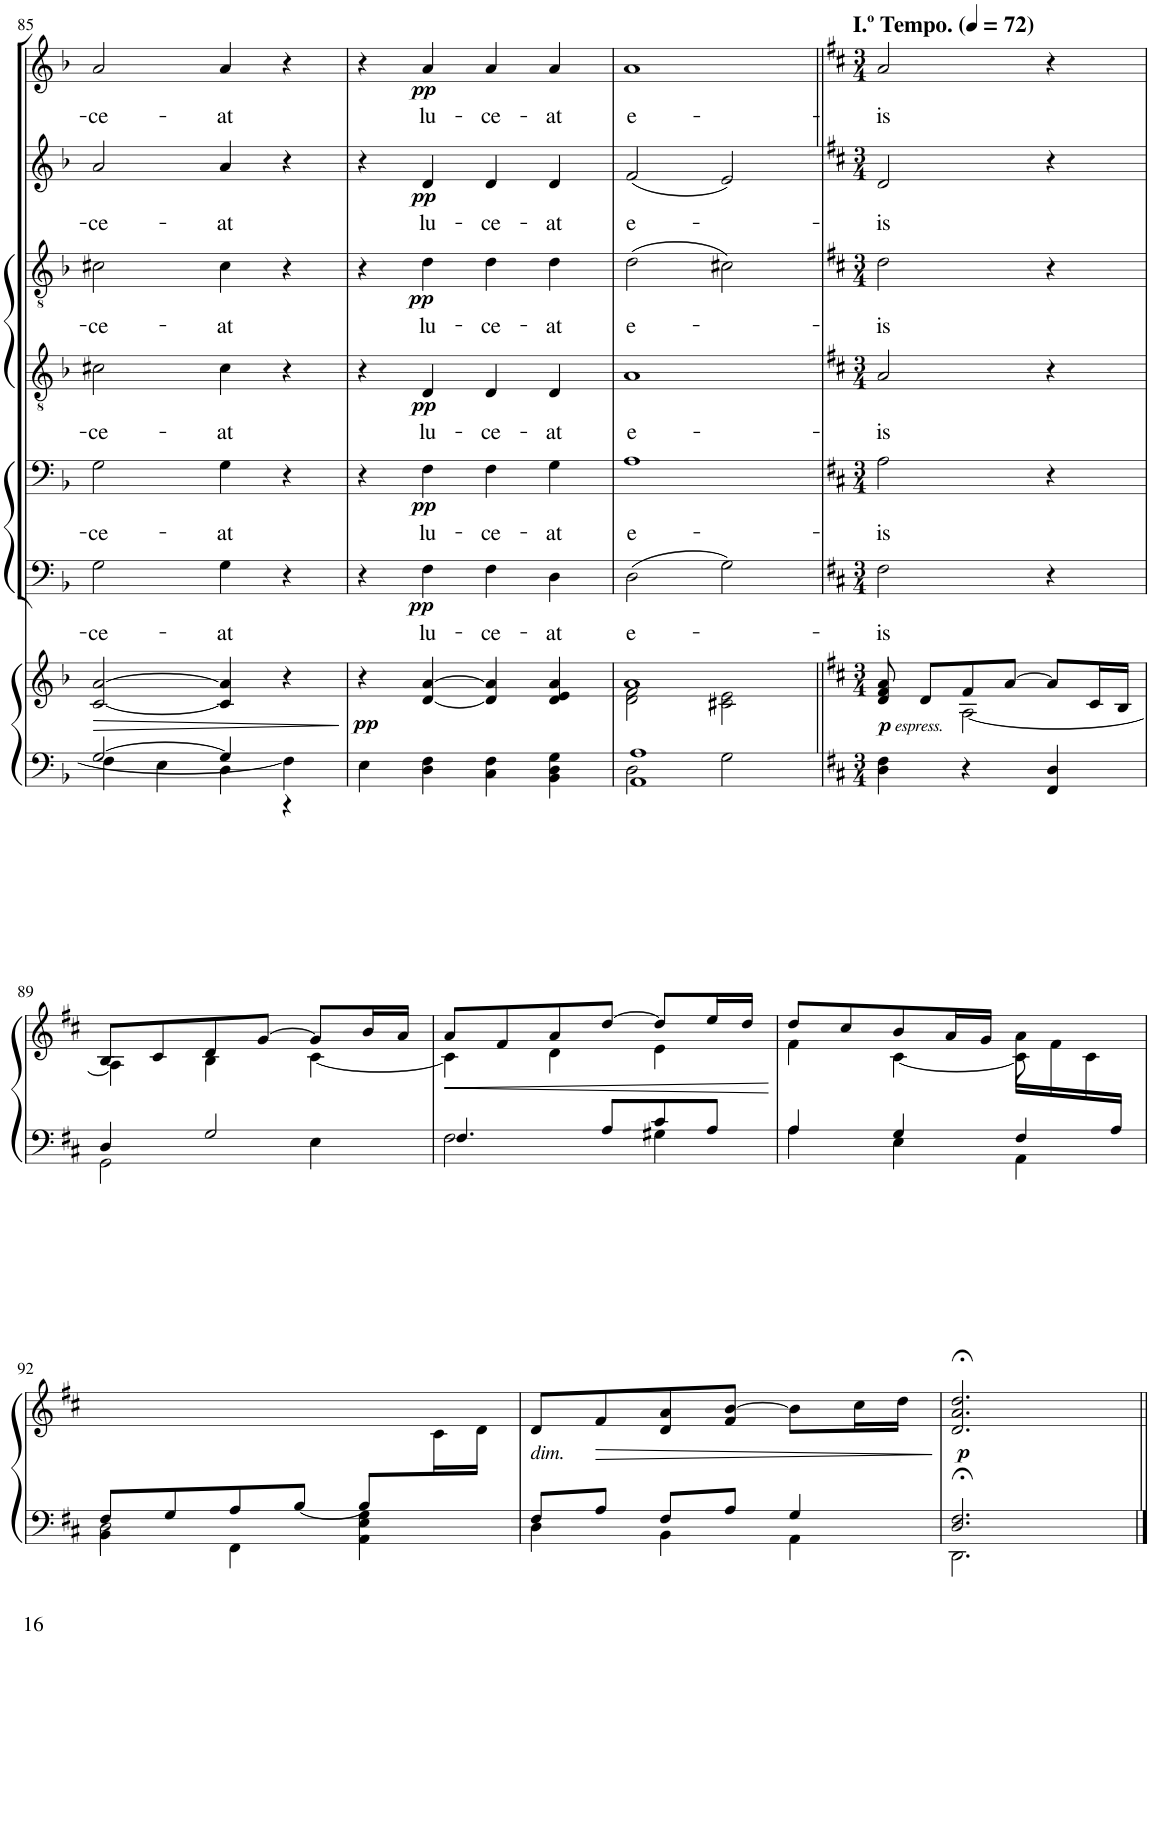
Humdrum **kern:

**kern	**kern	**dynam	**kern	**text	**dynam	**kern	**text	**dynam	**kern	**text	**dynam	**kern	**text	**dynam	**kern	**text	**dynam	**kern	**text	**dynam
*part7	*part7	*part7	*part6	*part6	*part6	*part5	*part5	*part5	*part4	*part4	*part4	*part3	*part3	*part3	*part2	*part2	*part2	*part1	*part1	*part1
*staff8	*staff7	*staff7/8	*staff6	*staff6	*staff6	*staff5	*staff5	*staff5	*staff4	*staff4	*staff4	*staff3	*staff3	*staff3	*staff2	*staff2	*staff2	*staff1	*staff1	*staff1
*I"PIANO	*	*	*I"BASSES II	*	*	*I"BASSES I	*	*	*I"TÉNORS II	*	*	*I"TÉNORS I	*	*	*I"ALTOS	*	*	*I"SOPRANOS	*	*
*I'Pno	*	*	*	*	*	*	*	*	*	*	*	*	*	*	*	*	*	*	*	*
!!LO:PB:g=z
*clefF4	*clefG2	*	*clefF4	*	*	*clefF4	*	*	*clefGv2	*	*	*clefGv2	*	*	*clefG2	*	*	*clefG2	*	*
*k[b-]	*k[b-]	*	*k[b-]	*	*	*k[b-]	*	*	*k[b-]	*	*	*k[b-]	*	*	*k[b-]	*	*	*k[b-]	*	*
*M4/4	*M4/4	*	*M4/4	*	*	*M4/4	*	*	*M4/4	*	*	*M4/4	*	*	*M4/4	*	*	*M4/4	*	*
*met(c)	*met(c)	*	*met(c)	*	*	*met(c)	*	*	*met(c)	*	*	*met(c)	*	*	*met(c)	*	*	*met(c)	*	*
=85	=85	=85	=85	=85	=85	=85	=85	=85	=85	=85	=85	=85	=85	=85	=85	=85	=85	=85	=85	=85
*^	*	*	*	*	*	*	*	*	*	*	*	*	*	*	*	*	*	*	*	*
!	!	!	!LO:HP:b	!	!LO:LY:b	!	!	!LO:LY:b	!	!	!LO:LY:b	!	!	!LO:LY:b	!	!	!LO:LY:b	!	!	!LO:LY:b	!
[2G/	4F\	[2c/ [2a/	>	2G\	-ce-	.	2G\	-ce-	.	2c#X\	-ce-	.	2c#X\	-ce-	.	2a/	-ce-	.	2a/	-ce-	.
.	4E\	.	.	.	.	.	.	.	.	.	.	.	.	.	.	.	.	.	.	.	.
!	!	!	!	!	!LO:LY:b	!	!	!LO:LY:b	!	!	!LO:LY:b	!	!	!LO:LY:b	!	!	!LO:LY:b	!	!	!LO:LY:b	!
4G/]	4D\	4c/] 4a/]	.	4G\	-at	.	4G\	-at	.	4c#\	-at	.	4c#\	-at	.	4a/	-at	.	4a/	-at	.
4F\]	4r	4r	.	4r	.	.	4r	.	.	4r	.	.	4r	.	.	4r	.	.	4r	.	.
*v	*v	*	*	*	*	*	*	*	*	*	*	*	*	*	*	*	*	*	*	*	*
.	.	]	.	.	.	.	.	.	.	.	.	.	.	.	.	.	.	.	.	.
=86	=86	=86	=86	=86	=86	=86	=86	=86	=86	=86	=86	=86	=86	=86	=86	=86	=86	=86	=86	=86
!	!	!LO:DY:b	!	!	!	!	!	!	!	!	!	!	!	!	!	!	!	!	!	!
4E\	4r	pp	4r	.	.	4r	.	.	4r	.	.	4r	.	.	4r	.	.	4r	.	.
!	!	!	!	!LO:LY:b	!LO:DY:b	!	!LO:LY:b	!LO:DY:b	!	!LO:LY:b	!LO:DY:b	!	!LO:LY:b	!LO:DY:b	!	!LO:LY:b	!LO:DY:b	!	!LO:LY:b	!LO:DY:b
4D\ 4F\	[4d/ [4a/	.	4F\	lu-	pp	4F\	lu-	pp	4D/	lu-	pp	4d\	lu-	pp	4d/	lu-	pp	4a/	lu-	pp
!	!	!	!	!LO:LY:b	!	!	!LO:LY:b	!	!	!LO:LY:b	!	!	!LO:LY:b	!	!	!LO:LY:b	!	!	!LO:LY:b	!
4C\ 4F\	4d/] 4a/]	.	4F\	-ce-	.	4F\	-ce-	.	4D/	-ce-	.	4d\	-ce-	.	4d/	-ce-	.	4a/	-ce-	.
!	!	!	!	!LO:LY:b	!	!	!LO:LY:b	!	!	!LO:LY:b	!	!	!LO:LY:b	!	!	!LO:LY:b	!	!	!LO:LY:b	!
4BB-\ 4D\ 4G\	4d/ 4e/ 4a/	.	4D\	-at	.	4G\	-at	.	4D/	-at	.	4d\	-at	.	4d/	-at	.	4a/	-at	.
=87	=87	=87	=87	=87	=87	=87	=87	=87	=87	=87	=87	=87	=87	=87	=87	=87	=87	=87	=87	=87
*^	*^	*	*	*	*	*	*	*	*	*	*	*	*	*	*	*	*	*	*	*
!	!	!	!	!	!	!LO:LY:b	!	!	!LO:LY:b	!	!	!LO:LY:b	!	!	!LO:LY:b	!	!	!LO:LY:b	!	!	!LO:LY:b	!
1AA 1A	2D\	1a	2d\ 2f\	.	(2D\	e-	.	1A	e-	.	1A	e-	.	(2d\	e-	.	(2f/	e-	.	1a	e-	.
.	2G\	.	2c#X\ 2e\	.	2G\)	.	.	.	.	.	.	.	.	2c#X\)	.	.	2e/)	.	.	.	.	.
*v	*v	*	*	*	*	*	*	*	*	*	*	*	*	*	*	*	*	*	*	*	*	*
=88||	=88||	=88||	=88||	=88||	=88||	=88||	=88||	=88||	=88||	=88||	=88||	=88||	=88||	=88||	=88||	=88||	=88||	=88||	=88||	=88||	=88||
*k[f#c#]	*k[f#c#]	*	*	*k[f#c#]	*	*	*k[f#c#]	*	*	*k[f#c#]	*	*	*k[f#c#]	*	*	*k[f#c#]	*	*	*k[f#c#]	*	*
*M3/4	*M3/4	*	*	*M3/4	*	*	*M3/4	*	*	*M3/4	*	*	*M3/4	*	*	*M3/4	*	*	*M3/4	*	*
*	*	*	*	*	*	*	*	*	*	*	*	*	*	*	*	*	*	*	*MM72	*	*
*^	*	*	*	*	*	*	*	*	*	*	*	*	*	*	*	*	*	*	*	*	*
!	!	!	!	!	!	!	!	!	!	!	!	!	!	!	!	!	!	!	!	!LO:TX:a:B:t=I.	!	!
!	!	!	!	!	!	!	!	!	!	!	!	!	!	!	!	!	!	!	!	!LO:TX:a:t=o	!	!
!	!	!	!	!	!	!	!	!	!	!	!	!	!	!	!	!	!	!	!	!LO:TX:a:t=Tempo.	!	!
!	!	!	!	!LO:DY:b	!	!LO:LY:b	!	!	!LO:LY:b	!	!	!LO:LY:b	!	!	!LO:LY:b	!	!	!LO:LY:b	!	!	!LO:LY:b	!
!	!	!	!	!LO:DY:n=1:b	!	!	!	!	!	!	!	!	!	!	!	!	!	!	!	!	!	!
*v	*v	*	*	*	*	*	*	*	*	*	*	*	*	*	*	*	*	*	*	*	*	*
4D\ 4F#\	8d/ 8f#/ 8a/	4ryy	p other-dynamics	2F#\	-is	.	2A\	-is	.	2A/	-is	.	2d\	-is	.	2d/	-is	.	2a/	-is	.
.	8d/L	.	.	.	.	.	.	.	.	.	.	.	.	.	.	.	.	.	.	.	.
4r	8f#/	[2A\	.	.	.	.	.	.	.	.	.	.	.	.	.	.	.	.	.	.	.
.	[8a/J	.	.	.	.	.	.	.	.	.	.	.	.	.	.	.	.	.	.	.	.
4FF#/ 4D/	8a/L]	.	.	4r	.	.	4r	.	.	4r	.	.	4r	.	.	4r	.	.	4r	.	.
.	16c#/L	.	.	.	.	.	.	.	.	.	.	.	.	.	.	.	.	.	.	.	.
.	16B/JJ	.	.	.	.	.	.	.	.	.	.	.	.	.	.	.	.	.	.	.	.
!!LO:LB:g=z
=89	=89	=89	=89	=89	=89	=89	=89	=89	=89	=89	=89	=89	=89	=89	=89	=89	=89	=89	=89	=89	=89
*^	*	*	*	*	*	*	*	*	*	*	*	*	*	*	*	*	*	*	*	*	*
4D/	2GG\	8B/L	4A\]	.	2.r	.	.	2.r	.	.	2.r	.	.	2.r	.	.	2.r	.	.	2.r	.	.
.	.	8c#/	.	.	.	.	.	.	.	.	.	.	.	.	.	.	.	.	.	.	.	.
2G/	.	8d/	4B\	.	.	.	.	.	.	.	.	.	.	.	.	.	.	.	.	.	.	.
.	.	[8g/J	.	.	.	.	.	.	.	.	.	.	.	.	.	.	.	.	.	.	.	.
.	4E\	8g/L]	[4c#\	.	.	.	.	.	.	.	.	.	.	.	.	.	.	.	.	.	.	.
.	.	16b/L	.	.	.	.	.	.	.	.	.	.	.	.	.	.	.	.	.	.	.	.
.	.	16a/JJ	.	.	.	.	.	.	.	.	.	.	.	.	.	.	.	.	.	.	.	.
=90	=90	=90	=90	=90	=90	=90	=90	=90	=90	=90	=90	=90	=90	=90	=90	=90	=90	=90	=90	=90	=90	=90
!	!	!	!	!LO:HP:b	!	!	!	!	!	!	!	!	!	!	!	!	!	!	!	!	!	!
4.F#/	2F#\	8a/L	4c#\]	<	2.r	.	.	2.r	.	.	2.r	.	.	2.r	.	.	2.r	.	.	2.r	.	.
.	.	8f#/	.	.	.	.	.	.	.	.	.	.	.	.	.	.	.	.	.	.	.	.
.	.	8a/	4d\	.	.	.	.	.	.	.	.	.	.	.	.	.	.	.	.	.	.	.
8A/L	.	[8dd/J	.	.	.	.	.	.	.	.	.	.	.	.	.	.	.	.	.	.	.	.
8c#/	4G#X\	8dd/L]	4e\	.	.	.	.	.	.	.	.	.	.	.	.	.	.	.	.	.	.	.
8A/J	.	16ee/L	.	.	.	.	.	.	.	.	.	.	.	.	.	.	.	.	.	.	.	.
.	.	16dd/JJ	.	.	.	.	.	.	.	.	.	.	.	.	.	.	.	.	.	.	.	.
*v	*v	*	*	*	*	*	*	*	*	*	*	*	*	*	*	*	*	*	*	*	*	*
*	*v	*v	*	*	*	*	*	*	*	*	*	*	*	*	*	*	*	*	*	*	*
.	.	[	.	.	.	.	.	.	.	.	.	.	.	.	.	.	.	.	.	.
=91	=91	=91	=91	=91	=91	=91	=91	=91	=91	=91	=91	=91	=91	=91	=91	=91	=91	=91	=91	=91
*^	*^	*	*	*	*	*	*	*	*	*	*	*	*	*	*	*	*	*	*	*
*	*^	*	*	*	*	*	*	*	*	*	*	*	*	*	*	*	*	*	*	*	*	*
8.ryy	4A/	4A\	8dd/L	4f#\	.	2.r	.	.	2.r	.	.	2.r	.	.	2.r	.	.	2.r	.	.	2.r	.	.
.	.	.	8cc#/	.	.	.	.	.	.	.	.	.	.	.	.	.	.	.	.	.	.	.	.
.	4G/	4E\	8b/	[4c#\	.	.	.	.	.	.	.	.	.	.	.	.	.	.	.	.	.	.	.
.	.	.	16a/L	.	.	.	.	.	.	.	.	.	.	.	.	.	.	.	.	.	.	.	.
.	.	.	16g/JJ	.	.	.	.	.	.	.	.	.	.	.	.	.	.	.	.	.	.	.	.
.	4F#/	4AA\	16a\LL	8c#\]	.	.	.	.	.	.	.	.	.	.	.	.	.	.	.	.	.	.	.
.	.	.	16f#\	.	.	.	.	.	.	.	.	.	.	.	.	.	.	.	.	.	.	.	.
.	.	.	16c#\	16ryy	.	.	.	.	.	.	.	.	.	.	.	.	.	.	.	.	.	.	.
16A/JJ	.	.	16ryy	16ryy	.	.	.	.	.	.	.	.	.	.	.	.	.	.	.	.	.	.	.
*	*	*	*v	*v	*	*	*	*	*	*	*	*	*	*	*	*	*	*	*	*	*	*	*
!!LO:LB:g=z
=92	=92	=92	=92	=92	=92	=92	=92	=92	=92	=92	=92	=92	=92	=92	=92	=92	=92	=92	=92	=92	=92	=92
8F#/L	2D\	4BB\	8ryy	.	2.r	.	.	2.r	.	.	2.r	.	.	2.r	.	.	2.r	.	.	2.r	.	.
8G/	.	.	.	.	.	.	.	.	.	.	.	.	.	.	.	.	.	.	.	.	.	.
8A/	.	4FF#\	.	.	.	.	.	.	.	.	.	.	.	.	.	.	.	.	.	.	.	.
[8B/J	.	.	.	.	.	.	.	.	.	.	.	.	.	.	.	.	.	.	.	.	.	.
8B/L]	4AA\ 4E\ 4G\	4ryy	.	.	.	.	.	.	.	.	.	.	.	.	.	.	.	.	.	.	.	.
8ryy	.	.	16c#\L	.	.	.	.	.	.	.	.	.	.	.	.	.	.	.	.	.	.	.
.	.	.	16d\JJ	.	.	.	.	.	.	.	.	.	.	.	.	.	.	.	.	.	.	.
*	*v	*v	*	*	*	*	*	*	*	*	*	*	*	*	*	*	*	*	*	*	*	*
=93	=93	=93	=93	=93	=93	=93	=93	=93	=93	=93	=93	=93	=93	=93	=93	=93	=93	=93	=93	=93	=93
!	!	!LO:TX:b:i:t=dim.	!	!	!	!	!	!	!	!	!	!	!	!	!	!	!	!	!	!	!
8F#/L	4D\	8d/L	.	2.r	.	.	2.r	.	.	2.r	.	.	2.r	.	.	2.r	.	.	2.r	.	.
!	!	!	!LO:HP:b	!	!	!	!	!	!	!	!	!	!	!	!	!	!	!	!	!	!
8A/J	.	8f#/	>	.	.	.	.	.	.	.	.	.	.	.	.	.	.	.	.	.	.
8F#/L	4BB\	8d/ 8a/	.	.	.	.	.	.	.	.	.	.	.	.	.	.	.	.	.	.	.
8A/J	.	8f#/ [8b/J	.	.	.	.	.	.	.	.	.	.	.	.	.	.	.	.	.	.	.
4G/	4AA\	8b\L]	.	.	.	.	.	.	.	.	.	.	.	.	.	.	.	.	.	.	.
.	.	16cc#\L	.	.	.	.	.	.	.	.	.	.	.	.	.	.	.	.	.	.	.
.	.	16dd\JJ	.	.	.	.	.	.	.	.	.	.	.	.	.	.	.	.	.	.	.
*v	*v	*	*	*	*	*	*	*	*	*	*	*	*	*	*	*	*	*	*	*	*
.	.	]	.	.	.	.	.	.	.	.	.	.	.	.	.	.	.	.	.	.
=94	=94	=94	=94	=94	=94	=94	=94	=94	=94	=94	=94	=94	=94	=94	=94	=94	=94	=94	=94	=94
*^	*	*	*	*	*	*	*	*	*	*	*	*	*	*	*	*	*	*	*	*
!	!	!	!LO:DY:b	!	!	!	!	!	!	!	!	!	!	!	!	!	!	!	!	!	!
2.D/;< 2.F#/;<	2.DD\	2.d/;< 2.a/;< 2.dd/;<	p	2.r;<	.	.	2.r;<	.	.	2.r;<	.	.	2.r;<	.	.	2.r;<	.	.	2.r;<	.	.
*v	*v	*	*	*	*	*	*	*	*	*	*	*	*	*	*	*	*	*	*	*	*
=||	=||	=||	=||	=||	=||	=||	=||	=||	=||	=||	=||	=||	=||	=||	=||	=||	=||	=||	=||	=||
*-	*-	*-	*-	*-	*-	*-	*-	*-	*-	*-	*-	*-	*-	*-	*-	*-	*-	*-	*-	*-
